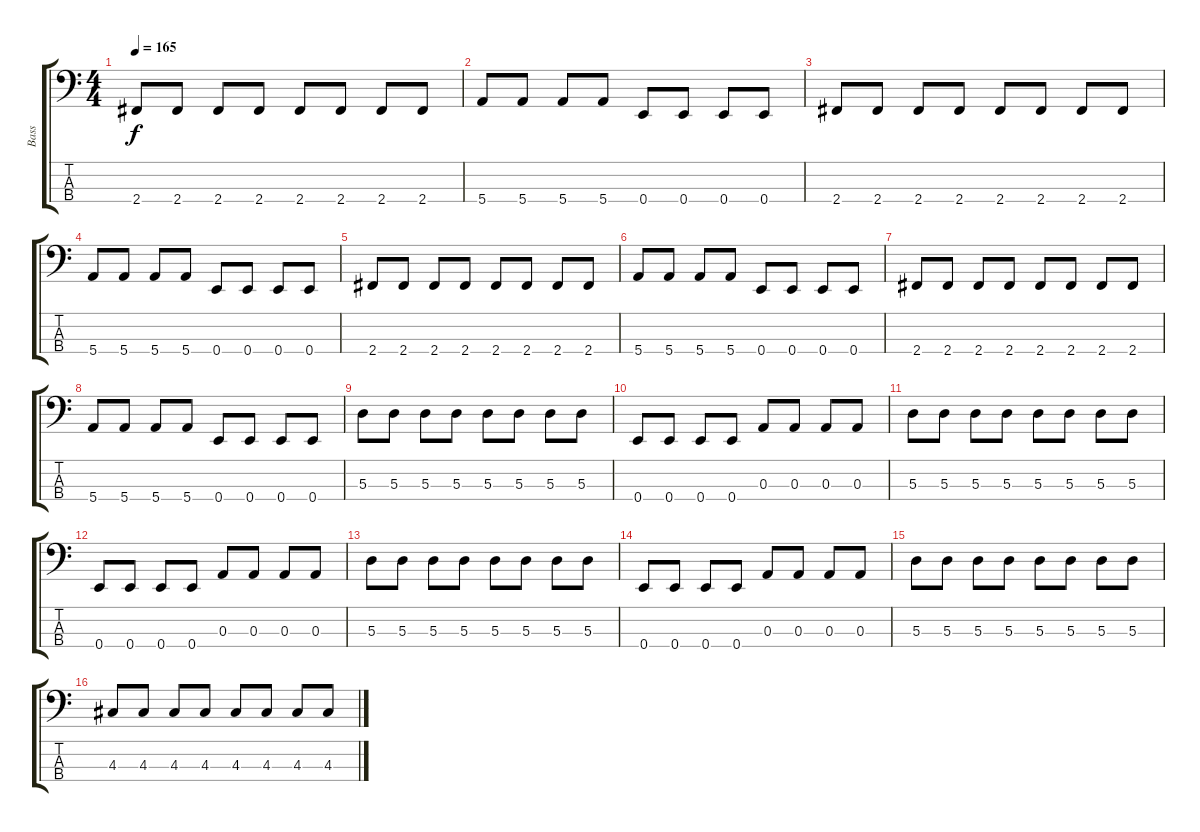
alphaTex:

\track ("Bass" "Bass") {instrument electricbasspick}
\staff {score tabs}
\tuning (G2 D2 A1 E1) {hide}
\ts (4 4)
\tempo 165
\clef f4
\ks c
2.4.8{dy f} 2.4.8 2.4.8 2.4.8 2.4.8 2.4.8 2.4.8 2.4.8 |
5.4.8 5.4.8 5.4.8 5.4.8 0.4.8 0.4.8 0.4.8 0.4.8 |
2.4.8 2.4.8 2.4.8 2.4.8 2.4.8 2.4.8 2.4.8 2.4.8 |
5.4.8 5.4.8 5.4.8 5.4.8 0.4.8 0.4.8 0.4.8 0.4.8 |
2.4.8 2.4.8 2.4.8 2.4.8 2.4.8 2.4.8 2.4.8 2.4.8 |
5.4.8 5.4.8 5.4.8 5.4.8 0.4.8 0.4.8 0.4.8 0.4.8 |
2.4.8 2.4.8 2.4.8 2.4.8 2.4.8 2.4.8 2.4.8 2.4.8 |
5.4.8 5.4.8 5.4.8 5.4.8 0.4.8 0.4.8 0.4.8 0.4.8 |
5.3.8 5.3.8 5.3.8 5.3.8 5.3.8 5.3.8 5.3.8 5.3.8 |
0.4.8 0.4.8 0.4.8 0.4.8 0.3.8 0.3.8 0.3.8 0.3.8 |
5.3.8 5.3.8 5.3.8 5.3.8 5.3.8 5.3.8 5.3.8 5.3.8 |
0.4.8 0.4.8 0.4.8 0.4.8 0.3.8 0.3.8 0.3.8 0.3.8 |
5.3.8 5.3.8 5.3.8 5.3.8 5.3.8 5.3.8 5.3.8 5.3.8 |
0.4.8 0.4.8 0.4.8 0.4.8 0.3.8 0.3.8 0.3.8 0.3.8 |
5.3.8 5.3.8 5.3.8 5.3.8 5.3.8 5.3.8 5.3.8 5.3.8 |
4.3.8 4.3.8 4.3.8 4.3.8 4.3.8 4.3.8 4.3.8 4.3.8
